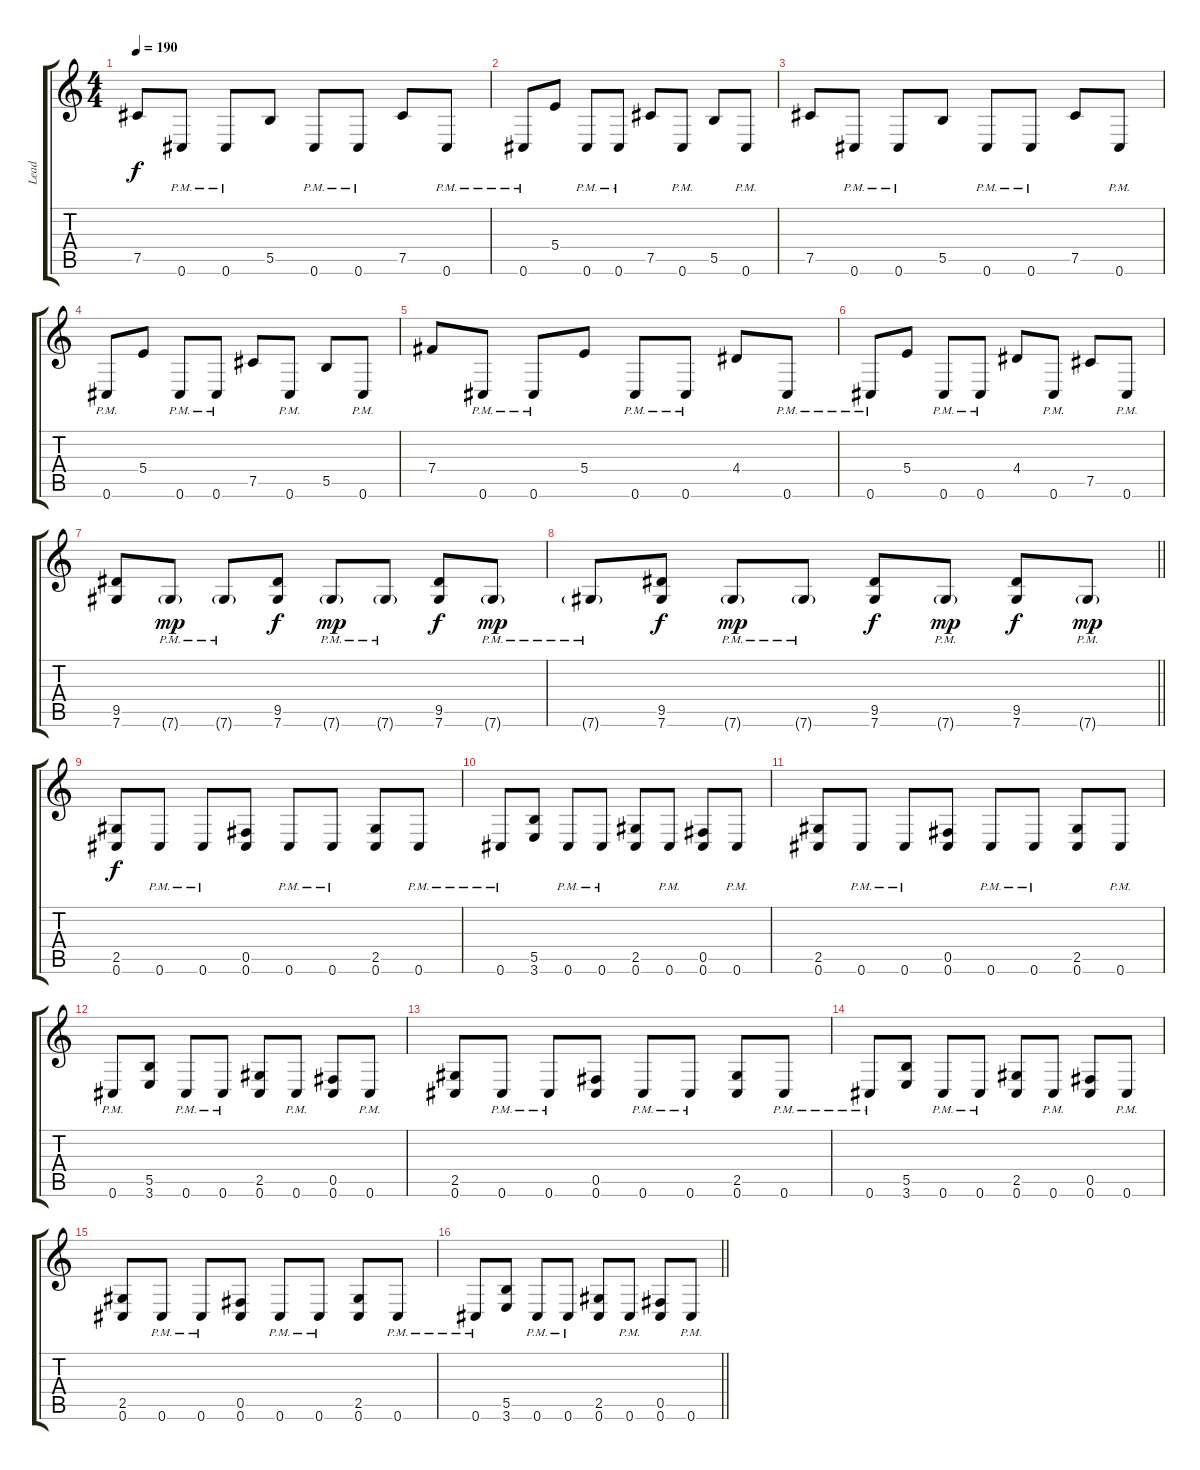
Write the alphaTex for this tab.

\track ("Lead" "Lead") {instrument distortionguitar}
\staff {score tabs}
\tuning (Db4 Ab3 E3 B2 Gb2 Db2) {hide}
\ts (4 4)
\tempo 190
\clef g2
\ks c
7.5.8{dy f} 0.6{pm}.8 0.6{pm}.8 5.5.8 0.6{pm}.8 0.6{pm}.8 7.5.8 0.6{pm}.8 |
0.6{pm}.8 5.4.8 0.6{pm}.8 0.6{pm}.8 7.5.8 0.6{pm}.8 5.5.8 0.6{pm}.8 |
7.5.8 0.6{pm}.8 0.6{pm}.8 5.5.8 0.6{pm}.8 0.6{pm}.8 7.5.8 0.6{pm}.8 |
0.6{pm}.8 5.4.8 0.6{pm}.8 0.6{pm}.8 7.5.8 0.6{pm}.8 5.5.8 0.6{pm}.8 |
7.4.8 0.6{pm}.8 0.6{pm}.8 5.4.8 0.6{pm}.8 0.6{pm}.8 4.4.8 0.6{pm}.8 |
0.6{pm}.8 5.4.8 0.6{pm}.8 0.6{pm}.8 4.4.8 0.6{pm}.8 7.5.8 0.6{pm}.8 |
(9.5 7.6).8 7.6{g pm}.8{dy mp} 7.6{g pm}.8 (9.5 7.6).8{dy f} 7.6{g pm}.8{dy mp} 7.6{g pm}.8 (9.5 7.6).8{dy f} 7.6{g pm}.8{dy mp} |
\barLineRight lightlight
7.6{g pm}.8 (9.5 7.6).8{dy f} 7.6{g pm}.8{dy mp} 7.6{g pm}.8 (9.5 7.6).8{dy f} 7.6{g pm}.8{dy mp} (9.5 7.6).8{dy f} 7.6{g pm}.8{dy mp} |
(2.5 0.6).8{dy f} 0.6{pm}.8 0.6{pm}.8 (0.5 0.6).8 0.6{pm}.8 0.6{pm}.8 (2.5 0.6).8 0.6{pm}.8 |
0.6{pm}.8 (5.5 3.6).8 0.6{pm}.8 0.6{pm}.8 (2.5 0.6).8 0.6{pm}.8 (0.5 0.6).8 0.6{pm}.8 |
(2.5 0.6).8 0.6{pm}.8 0.6{pm}.8 (0.5 0.6).8 0.6{pm}.8 0.6{pm}.8 (2.5 0.6).8 0.6{pm}.8 |
0.6{pm}.8 (5.5 3.6).8 0.6{pm}.8 0.6{pm}.8 (2.5 0.6).8 0.6{pm}.8 (0.5 0.6).8 0.6{pm}.8 |
(2.5 0.6).8 0.6{pm}.8 0.6{pm}.8 (0.5 0.6).8 0.6{pm}.8 0.6{pm}.8 (2.5 0.6).8 0.6{pm}.8 |
0.6{pm}.8 (5.5 3.6).8 0.6{pm}.8 0.6{pm}.8 (2.5 0.6).8 0.6{pm}.8 (0.5 0.6).8 0.6{pm}.8 |
(2.5 0.6).8 0.6{pm}.8 0.6{pm}.8 (0.5 0.6).8 0.6{pm}.8 0.6{pm}.8 (2.5 0.6).8 0.6{pm}.8 |
\barLineRight lightlight
0.6{pm}.8 (5.5 3.6).8 0.6{pm}.8 0.6{pm}.8 (2.5 0.6).8 0.6{pm}.8 (0.5 0.6).8 0.6{pm}.8
